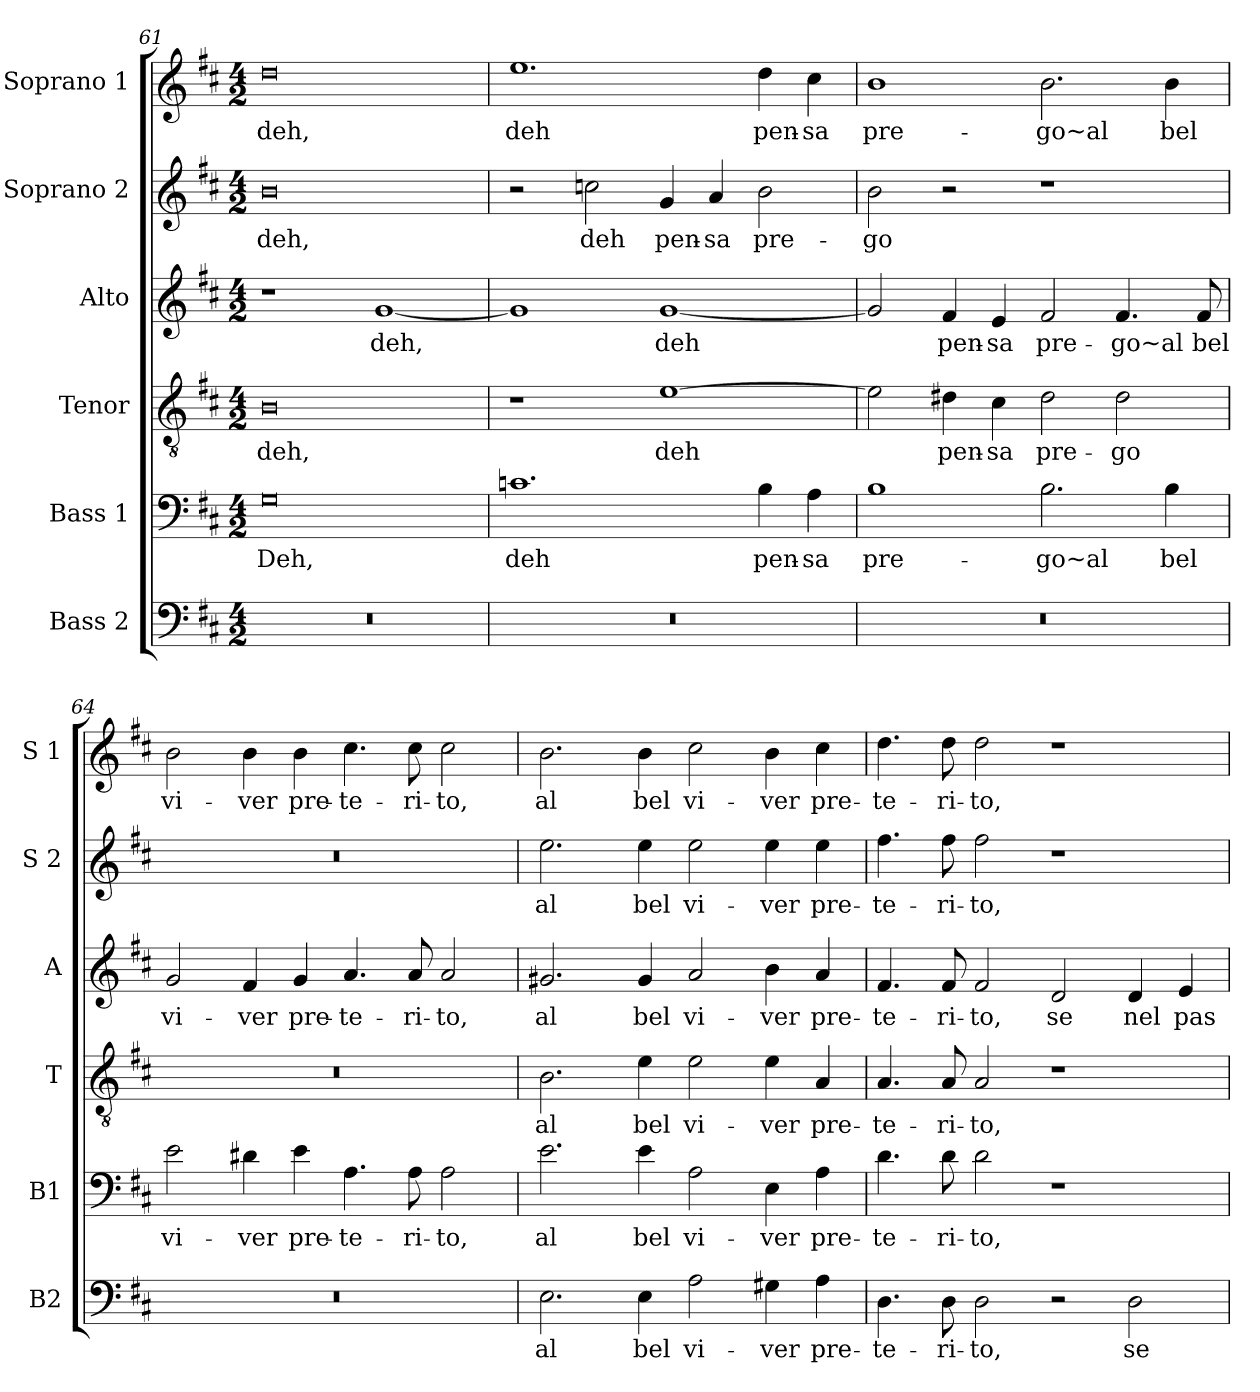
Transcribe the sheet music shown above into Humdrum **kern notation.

**kern	**text	**kern	**text	**kern	**text	**kern	**text	**kern	**text	**kern	**text
*part6	*part6	*part5	*part5	*part4	*part4	*part3	*part3	*part2	*part2	*part1	*part1
*staff6	*staff6	*staff5	*staff5	*staff4	*staff4	*staff3	*staff3	*staff2	*staff2	*staff1	*staff1
*I"Bass 2	*	*I"Bass 1	*	*I"Tenor	*	*I"Alto	*	*I"Soprano 2	*	*I"Soprano 1	*
*I'B2	*	*I'B1	*	*I'T	*	*I'A	*	*I'S 2	*	*I'S 1	*
*clefF4	*	*clefF4	*	*clefGv2	*	*clefG2	*	*clefG2	*	*clefG2	*
*k[f#c#]	*	*k[f#c#]	*	*k[f#c#]	*	*k[f#c#]	*	*k[f#c#]	*	*k[f#c#]	*
*D:	*	*D:	*	*D:	*	*D:	*	*D:	*	*D:	*
*M4/2	*	*M4/2	*	*M4/2	*	*M4/2	*	*M4/2	*	*M4/2	*
=61	=61	=61	=61	=61	=61	=61	=61	=61	=61	=61	=61
!	!	!	!LO:LY:b	!	!LO:LY:b	!	!	!	!LO:LY:b	!	!LO:LY:b
0r	.	0G	Deh,	0B	deh,	1r	.	0b	deh,	0dd	deh,
!	!	!	!	!	!	!	!LO:LY:b	!	!	!	!
.	.	.	.	.	.	[1g	deh,	.	.	.	.
!!LO:LB:g=z
=62	=62	=62	=62	=62	=62	=62	=62	=62	=62	=62	=62
!	!	!	!LO:LY:b	!	!	!	!	!	!	!	!LO:LY:b
0r	.	1.cn	deh	1r	.	1g]	.	2r	.	1.ee	deh
!	!	!	!	!	!	!	!	!	!LO:LY:b	!	!
.	.	.	.	.	.	.	.	2ccn\	deh	.	.
!	!	!	!	!	!LO:LY:b	!	!LO:LY:b	!	!LO:LY:b	!	!
.	.	.	.	[1e	deh	[1g	deh	4g/	pen-	.	.
!	!	!	!	!	!	!	!	!	!LO:LY:b	!	!
.	.	.	.	.	.	.	.	4a/	-sa	.	.
!	!	!	!LO:LY:b	!	!	!	!	!	!LO:LY:b	!	!LO:LY:b
.	.	4B\	pen-	.	.	.	.	2b\	pre-	4dd\	pen-
!	!	!	!LO:LY:b	!	!	!	!	!	!	!	!LO:LY:b
.	.	4A\	-sa	.	.	.	.	.	.	4cc#\	-sa
=63	=63	=63	=63	=63	=63	=63	=63	=63	=63	=63	=63
!	!	!	!LO:LY:b	!	!	!	!	!	!LO:LY:b	!	!LO:LY:b
0r	.	1B	pre-	2e\]	.	2g/]	.	2b\	-go	1b	pre-
!	!	!	!	!	!LO:LY:b	!	!LO:LY:b	!	!	!	!
.	.	.	.	4d#X\	pen-	4f#/	pen-	2r	.	.	.
!	!	!	!	!	!LO:LY:b	!	!LO:LY:b	!	!	!	!
.	.	.	.	4c#\	-sa	4e/	-sa	.	.	.	.
!	!	!	!LO:LY:b	!	!LO:LY:b	!	!LO:LY:b	!	!	!	!LO:LY:b
.	.	2.B\	-go~al	2d#\	pre-	2f#/	pre-	1r	.	2.b\	-go~al
!	!	!	!	!	!LO:LY:b	!	!LO:LY:b	!	!	!	!
.	.	.	.	2d#\	-go	4.f#/	-go~al	.	.	.	.
!	!	!	!LO:LY:b	!	!	!	!	!	!	!	!LO:LY:b
.	.	4B\	bel	.	.	.	.	.	.	4b\	bel
!	!	!	!	!	!	!	!LO:LY:b	!	!	!	!
.	.	.	.	.	.	8f#/	bel	.	.	.	.
=64	=64	=64	=64	=64	=64	=64	=64	=64	=64	=64	=64
!	!	!	!LO:LY:b	!	!	!	!LO:LY:b	!	!	!	!LO:LY:b
0r	.	2e\	vi-	0r	.	2g/	vi-	0r	.	2b\	vi-
!	!	!	!LO:LY:b	!	!	!	!LO:LY:b	!	!	!	!LO:LY:b
.	.	4d#X\	-ver	.	.	4f#/	-ver	.	.	4b\	-ver
!	!	!	!LO:LY:b	!	!	!	!LO:LY:b	!	!	!	!LO:LY:b
.	.	4e\	pre-	.	.	4g/	pre-	.	.	4b\	pre-
!	!	!	!LO:LY:b	!	!	!	!LO:LY:b	!	!	!	!LO:LY:b
.	.	4.A\	-te-	.	.	4.a/	-te-	.	.	4.cc#\	-te-
!	!	!	!LO:LY:b	!	!	!	!LO:LY:b	!	!	!	!LO:LY:b
.	.	8A\	-ri-	.	.	8a/	-ri-	.	.	8cc#\	-ri-
!	!	!	!LO:LY:b	!	!	!	!LO:LY:b	!	!	!	!LO:LY:b
.	.	2A\	-to,	.	.	2a/	-to,	.	.	2cc#\	-to,
!!LO:PB:g=z
=65	=65	=65	=65	=65	=65	=65	=65	=65	=65	=65	=65
!	!LO:LY:b	!	!LO:LY:b	!	!LO:LY:b	!	!LO:LY:b	!	!LO:LY:b	!	!LO:LY:b
2.E\	al	2.e\	al	2.B\	al	2.g#X/	al	2.ee\	al	2.b\	al
!	!LO:LY:b	!	!LO:LY:b	!	!LO:LY:b	!	!LO:LY:b	!	!LO:LY:b	!	!LO:LY:b
4E\	bel	4e\	bel	4e\	bel	4g#/	bel	4ee\	bel	4b\	bel
!	!LO:LY:b	!	!LO:LY:b	!	!LO:LY:b	!	!LO:LY:b	!	!LO:LY:b	!	!LO:LY:b
2A\	vi-	2A\	vi-	2e\	vi-	2a/	vi-	2ee\	vi-	2cc#\	vi-
!	!LO:LY:b	!	!LO:LY:b	!	!LO:LY:b	!	!LO:LY:b	!	!LO:LY:b	!	!LO:LY:b
4G#X\	-ver	4E\	-ver	4e\	-ver	4b\	-ver	4ee\	-ver	4b\	-ver
!	!LO:LY:b	!	!LO:LY:b	!	!LO:LY:b	!	!LO:LY:b	!	!LO:LY:b	!	!LO:LY:b
4A\	pre-	4A\	pre-	4A/	pre-	4a/	pre-	4ee\	pre-	4cc#\	pre-
=66	=66	=66	=66	=66	=66	=66	=66	=66	=66	=66	=66
!	!LO:LY:b	!	!LO:LY:b	!	!LO:LY:b	!	!LO:LY:b	!	!LO:LY:b	!	!LO:LY:b
4.D\	-te-	4.d\	-te-	4.A/	-te-	4.f#/	-te-	4.ff#\	-te-	4.dd\	-te-
!	!LO:LY:b	!	!LO:LY:b	!	!LO:LY:b	!	!LO:LY:b	!	!LO:LY:b	!	!LO:LY:b
8D\	-ri-	8d\	-ri-	8A/	-ri-	8f#/	-ri-	8ff#\	-ri-	8dd\	-ri-
!	!LO:LY:b	!	!LO:LY:b	!	!LO:LY:b	!	!LO:LY:b	!	!LO:LY:b	!	!LO:LY:b
2D\	-to,	2d\	-to,	2A/	-to,	2f#/	-to,	2ff#\	-to,	2dd\	-to,
!	!	!	!	!	!	!	!LO:LY:b	!	!	!	!
2r	.	1r	.	1r	.	2d/	se	1r	.	1r	.
!	!LO:LY:b	!	!	!	!	!	!LO:LY:b	!	!	!	!
2D\	se	.	.	.	.	4d/	nel	.	.	.	.
!	!	!	!	!	!	!	!LO:LY:b	!	!	!	!
.	.	.	.	.	.	4e/	pas-	.	.	.	.
=	=	=	=	=	=	=	=	=	=	=	=
*-	*-	*-	*-	*-	*-	*-	*-	*-	*-	*-	*-
